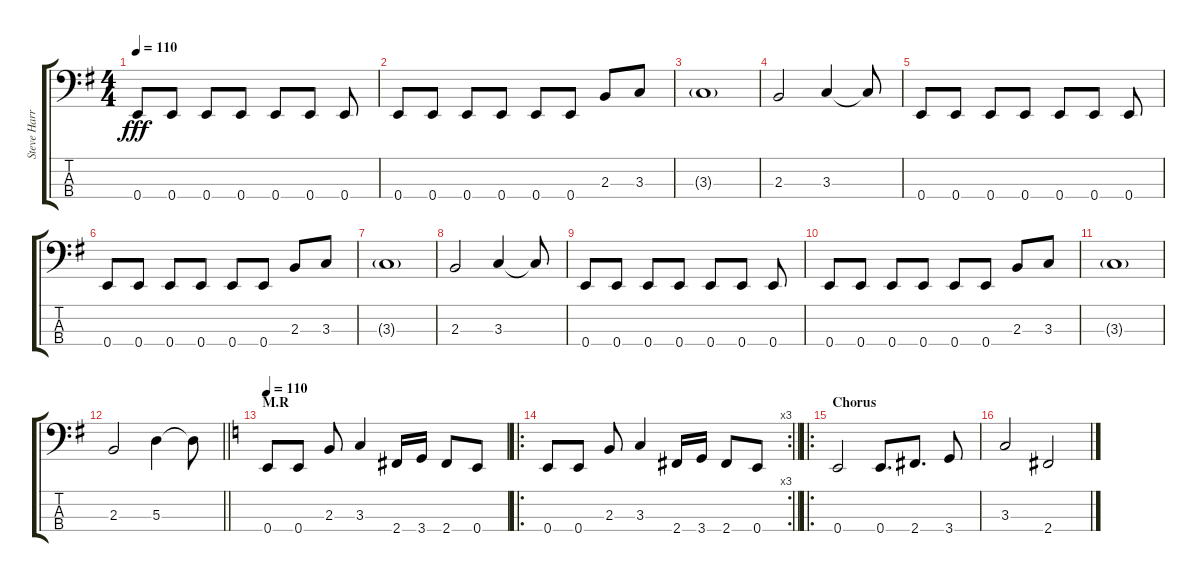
\track ("Steve Harris" "Steve Harr") {solo instrument electricbassfinger}
\staff {score tabs}
\tuning (G2 D2 A1 E1) {hide}
\ts (4 4)
\tempo 110
\clef f4
\ks g
0.4.8{dy fff} 0.4.8 0.4.8 0.4.8 0.4.8 0.4.8 0.4.8 |
0.4.8 0.4.8 0.4.8 0.4.8 0.4.8 0.4.8 2.3.8 3.3.8 |
3.3{g}.1 |
2.3.2 3.3.4 3.3{t}.8 |
0.4.8 0.4.8 0.4.8 0.4.8 0.4.8 0.4.8 0.4.8 |
0.4.8 0.4.8 0.4.8 0.4.8 0.4.8 0.4.8 2.3.8 3.3.8 |
3.3{g}.1 |
2.3.2 3.3.4 3.3{t}.8 |
0.4.8 0.4.8 0.4.8 0.4.8 0.4.8 0.4.8 0.4.8 |
0.4.8 0.4.8 0.4.8 0.4.8 0.4.8 0.4.8 2.3.8 3.3.8 |
3.3{g}.1 |
\barLineRight lightlight
2.3.2 5.3.4 5.3{t}.8 |
\section ("" "M.R")
\tempo 110
\ks c
0.4.8 0.4.8 2.3.8 3.3.4 2.4.16 3.4.16 2.4.8 0.4.8 |
\ro
\rc 3
\barLineRight lightlight
0.4.8 0.4.8 2.3.8 3.3.4 2.4.16 3.4.16 2.4.8 0.4.8 |
\ro
\section ("" "Chorus")
0.4.2 0.4.8{d} 2.4.8{d} 3.4.8 |
3.3.2 2.4.2
